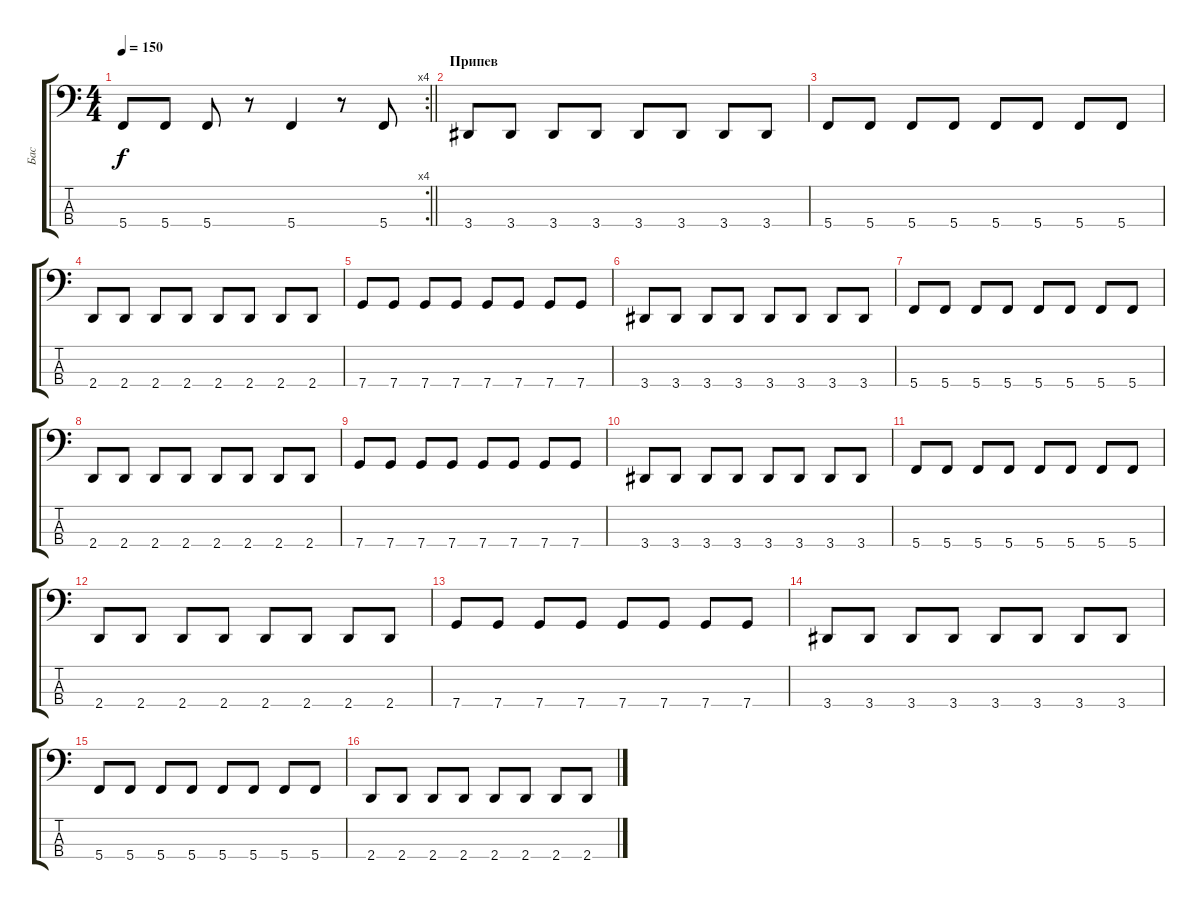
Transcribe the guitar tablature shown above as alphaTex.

\track ("Бас" "Бас") {instrument electricbassfinger}
\staff {score tabs}
\tuning (F2 C2 G1 C1) {hide}
\rc 4
\ts (4 4)
\tempo 150
\clef f4
\barLineRight lightlight
\ks c
5.4.8{dy f} 5.4.8 5.4.8 r.8 5.4.4 r.8 5.4.8 |
\section ("" "Припев")
3.4.8 3.4.8 3.4.8 3.4.8 3.4.8 3.4.8 3.4.8 3.4.8 |
5.4.8 5.4.8 5.4.8 5.4.8 5.4.8 5.4.8 5.4.8 5.4.8 |
2.4.8 2.4.8 2.4.8 2.4.8 2.4.8 2.4.8 2.4.8 2.4.8 |
7.4.8 7.4.8 7.4.8 7.4.8 7.4.8 7.4.8 7.4.8 7.4.8 |
3.4.8 3.4.8 3.4.8 3.4.8 3.4.8 3.4.8 3.4.8 3.4.8 |
5.4.8 5.4.8 5.4.8 5.4.8 5.4.8 5.4.8 5.4.8 5.4.8 |
2.4.8 2.4.8 2.4.8 2.4.8 2.4.8 2.4.8 2.4.8 2.4.8 |
7.4.8 7.4.8 7.4.8 7.4.8 7.4.8 7.4.8 7.4.8 7.4.8 |
3.4.8 3.4.8 3.4.8 3.4.8 3.4.8 3.4.8 3.4.8 3.4.8 |
5.4.8 5.4.8 5.4.8 5.4.8 5.4.8 5.4.8 5.4.8 5.4.8 |
2.4.8 2.4.8 2.4.8 2.4.8 2.4.8 2.4.8 2.4.8 2.4.8 |
7.4.8 7.4.8 7.4.8 7.4.8 7.4.8 7.4.8 7.4.8 7.4.8 |
3.4.8 3.4.8 3.4.8 3.4.8 3.4.8 3.4.8 3.4.8 3.4.8 |
5.4.8 5.4.8 5.4.8 5.4.8 5.4.8 5.4.8 5.4.8 5.4.8 |
2.4.8 2.4.8 2.4.8 2.4.8 2.4.8 2.4.8 2.4.8 2.4.8
